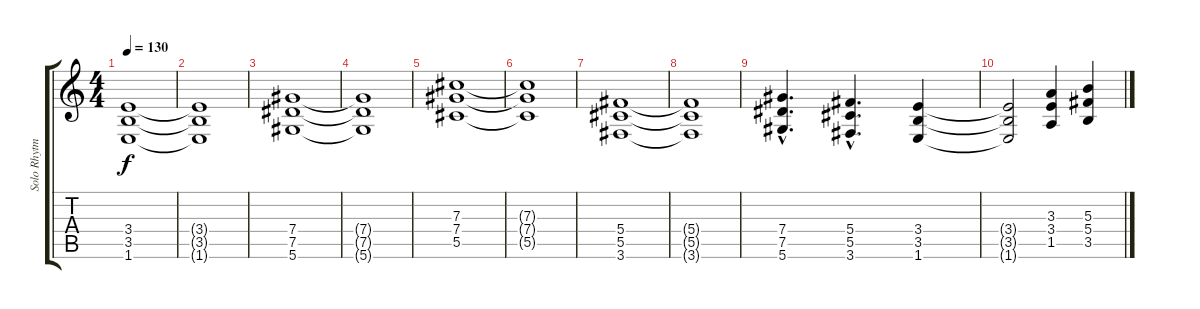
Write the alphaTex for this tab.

\track ("Solo Rhytm" "Solo Rhytm") {instrument distortionguitar}
\staff {score tabs}
\tuning (Eb4 Bb3 Gb3 Db3 Ab2 Eb2) {hide}
\ts (4 4)
\tempo 130
\clef g2
\ks c
(3.4 3.5 1.6).1{dy f} |
(3.4{t} 3.5{t} 1.6{t}).1 |
(7.4 7.5 5.6).1 |
(7.4{t} 7.5{t} 5.6{t}).1 |
(7.3 7.4 5.5).1 |
(7.3{t} 7.4{t} 5.5{t}).1 |
(5.4 5.5 3.6).1 |
(5.4{t} 5.5{t} 3.6{t}).1 |
(7.4{hac} 7.5{hac} 5.6{hac}).4{d} (5.4{hac} 5.5{hac} 3.6{hac}).4{d} (3.4 3.5 1.6).4 |
(3.4{t} 3.5{t} 1.6{t}).2 (3.3 3.4 1.5).4 (5.3 5.4 3.5).4
